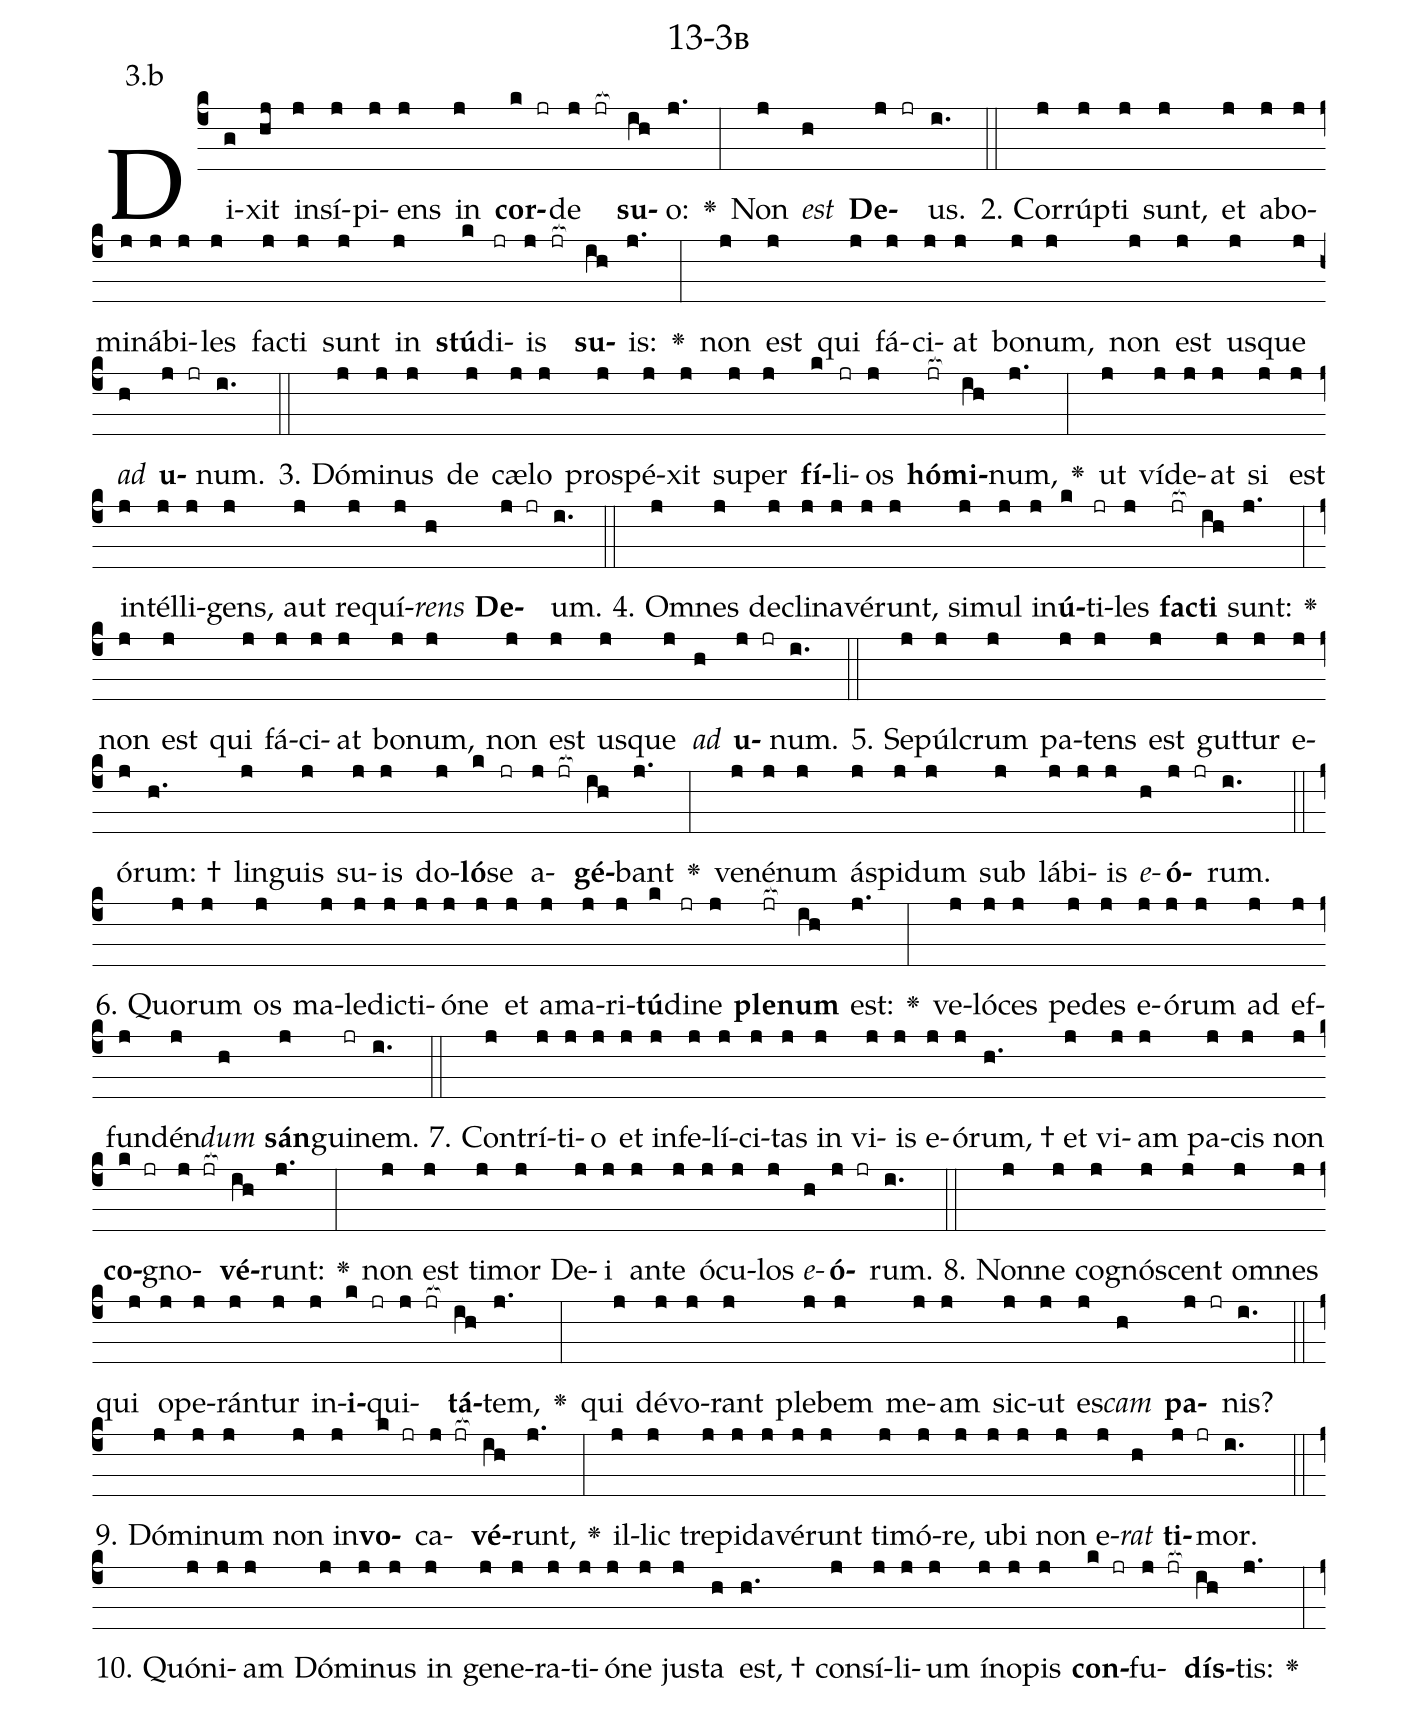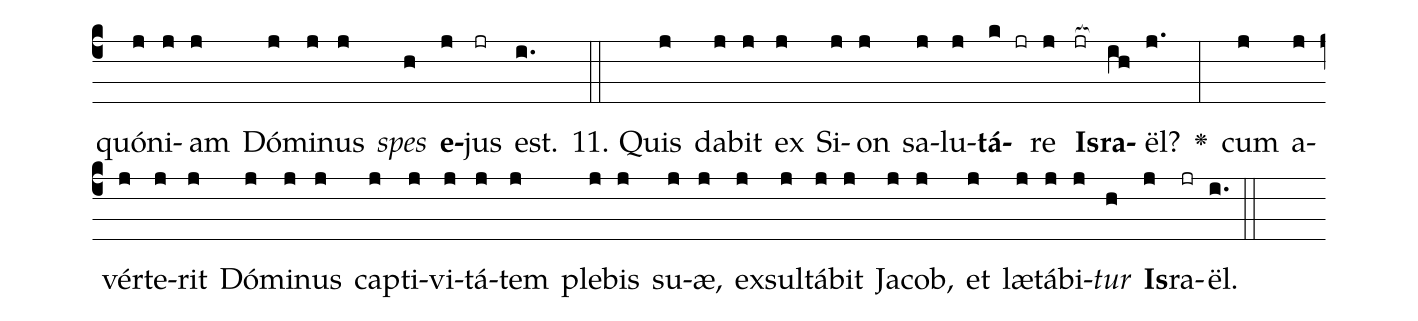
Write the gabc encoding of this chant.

name: 13-3b;
annotation: 3.b;
%%
(c4)Di(g)xit(hj) in(j)sí(j)pi(j)ens(j) in(j) <b>cor</b>(k jr)de(j jr[ocb:1{]) <b>su</b>(ih[ocb:0}])o:(j.) <v>\greheightstar</v>(:) Non(j) <i>est</i>(h) <b>De</b>(j jr)us.(i.) (::)
2. Cor(j)rúp(j)ti(j) sunt,(j) et(j) ab(j)o(j)mi(j)ná(j)bi(j)les(j) fac(j)ti(j) sunt(j) in(j) <b>stú</b>(k)di(jr)is(j jr[ocb:1{]) <b>su</b>(ih[ocb:0}])is:(j.) <v>\greheightstar</v>(:) non(j) est(j) qui(j) fá(j)ci(j)at(j) bo(j)num,(j) non(j) est(j) us(j)que(j) <i>ad</i>(h) <b>u</b>(j jr)num.(i.) (::)
3. Dó(j)mi(j)nus(j) de(j) cæ(j)lo(j) pro(j)spé(j)xit(j) su(j)per(j) <b>fí</b>(k)li(jr)os(j) <b>hó</b>(jr[ocb:1{])<b>mi</b>(ih[ocb:0}])num,(j.) <v>\greheightstar</v>(:) ut(j) ví(j)de(j)at(j) si(j) est(j) in(j)tél(j)li(j)gens,(j) aut(j) re(j)quí(j)<i>rens</i>(h) <b>De</b>(j jr)um.(i.) (::)
4. Om(j)nes(j) de(j)cli(j)na(j)vé(j)runt,(j) si(j)mul(j) in(j)<b>ú</b>(k)ti(jr)les(j) <b>fac</b>(jr[ocb:1{])<b>ti</b>(ih[ocb:0}]) sunt:(j.) <v>\greheightstar</v>(:) non(j) est(j) qui(j) fá(j)ci(j)at(j) bo(j)num,(j) non(j) est(j) us(j)que(j) <i>ad</i>(h) <b>u</b>(j jr)num.(i.) (::)
5. Se(j)púl(j)crum(j) pa(j)tens(j) est(j) gut(j)tur(j) e(j)ó(j)rum: †(h.) lin(j)guis(j) su(j)is(j) do(j)<b>ló</b>(k)se(jr) a(j jr[ocb:1{])<b>gé</b>(ih[ocb:0}])bant(j.) <v>\greheightstar</v>(:) ve(j)né(j)num(j) ás(j)pi(j)dum(j) sub(j) lá(j)bi(j)is(j) <i>e</i>(h)<b>ó</b>(j jr)rum.(i.) (::)
6. Quo(j)rum(j) os(j) ma(j)le(j)dic(j)ti(j)ó(j)ne(j) et(j) a(j)ma(j)ri(j)<b>tú</b>(k)di(jr)ne(j) <b>ple</b>(jr[ocb:1{])<b>num</b>(ih[ocb:0}]) est:(j.) <v>\greheightstar</v>(:) ve(j)ló(j)ces(j) pe(j)des(j) e(j)ó(j)rum(j) ad(j) ef(j)fun(j)dén(j)<i>dum</i>(h) <b>sán</b>(j)gui(jr)nem.(i.) (::)
7. Con(j)trí(j)ti(j)o(j) et(j) in(j)fe(j)lí(j)ci(j)tas(j) in(j) vi(j)is(j) e(j)ó(j)rum, †(h.) et(j) vi(j)am(j) pa(j)cis(j) non(j) <b>co</b>(k jr)gno(j jr[ocb:1{])<b>vé</b>(ih[ocb:0}])runt:(j.) <v>\greheightstar</v>(:) non(j) est(j) ti(j)mor(j) De(j)i(j) an(j)te(j) ó(j)cu(j)los(j) <i>e</i>(h)<b>ó</b>(j jr)rum.(i.) (::)
8. Non(j)ne(j) co(j)gnó(j)scent(j) om(j)nes(j) qui(j) o(j)pe(j)rán(j)tur(j) in(j)<b>i</b>(k jr)qui(j jr[ocb:1{])<b>tá</b>(ih[ocb:0}])tem,(j.) <v>\greheightstar</v>(:) qui(j) dé(j)vo(j)rant(j) ple(j)bem(j) me(j)am(j) sic(j)ut(j) es(j)<i>cam</i>(h) <b>pa</b>(j jr)nis?(i.) (::)
9. Dó(j)mi(j)num(j) non(j) in(j)<b>vo</b>(k jr)ca(j jr[ocb:1{])<b>vé</b>(ih[ocb:0}])runt,(j.) <v>\greheightstar</v>(:) il(j)lic(j) tre(j)pi(j)da(j)vé(j)runt(j) ti(j)mó(j)re,(j) u(j)bi(j) non(j) e(j)<i>rat</i>(h) <b>ti</b>(j jr)mor.(i.) (::)
10. Quón(j)i(j)am(j) Dó(j)mi(j)nus(j) in(j) ge(j)ne(j)ra(j)ti(j)ó(j)ne(j) jus(j)ta(h) est, †(h.) con(j)sí(j)li(j)um(j) ín(j)o(j)pis(j) <b>con</b>(k jr)fu(j jr[ocb:1{])<b>dís</b>(ih[ocb:0}])tis:(j.) <v>\greheightstar</v>(:) quón(j)i(j)am(j) Dó(j)mi(j)nus(j) <i>spes</i>(h) <b>e</b>(j)jus(jr) est.(i.) (::)
11. Quis(j) da(j)bit(j) ex(j) Si(j)on(j) sa(j)lu(j)<b>tá</b>(k jr)re(j) <b>Is</b>(jr[ocb:1{])<b>ra</b>(ih[ocb:0}])ël?(j.) <v>\greheightstar</v>(:) cum(j) a(j)vér(j)te(j)rit(j) Dó(j)mi(j)nus(j) cap(j)ti(j)vi(j)tá(j)tem(j) ple(j)bis(j) su(j)æ,(j) ex(j)sul(j)tá(j)bit(j) Ja(j)cob,(j) et(j) læ(j)tá(j)bi(j)<i>tur</i>(h) <b>Is</b>(j)ra(jr)ël.(i.) (::)
